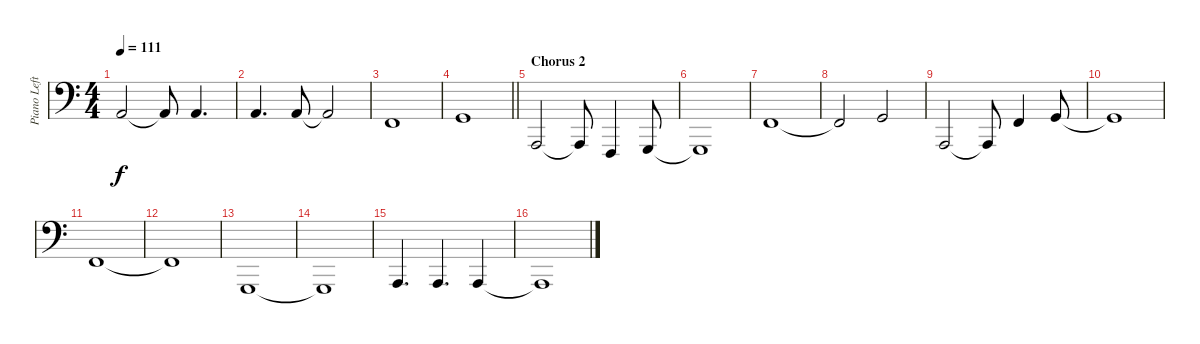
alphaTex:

\track ("Piano Left Hand" "Piano Left") {instrument acousticgrandpiano}
\staff {score}
\tuning (C3 G2 D2 A1 E1 B0) {hide}
\ts (4 4)
\tempo 111
\clef f4
\ks c
2.2.2{dy f} 2.2{t}.8 2.2.4{d} |
2.2.4{d} 2.2.8 2.2{t}.2 |
3.3.1 |
\barLineRight lightlight
0.2.1 |
\section ("" "Chorus 2")
0.4.2 0.4{t}.8 1.5.4 3.5.8 |
3.5{t}.1 |
3.3.1 |
3.3{t}.2{beam Up} 0.2.2 |
0.4.2 0.4{t}.8 3.3.4 0.2.8 |
0.2{t}.1 |
3.3.1 |
3.3{t}.1 |
3.5.1 |
3.5{t}.1 |
0.4.4{d} 0.4.4{d} 0.4.4 |
0.4{t}.1
